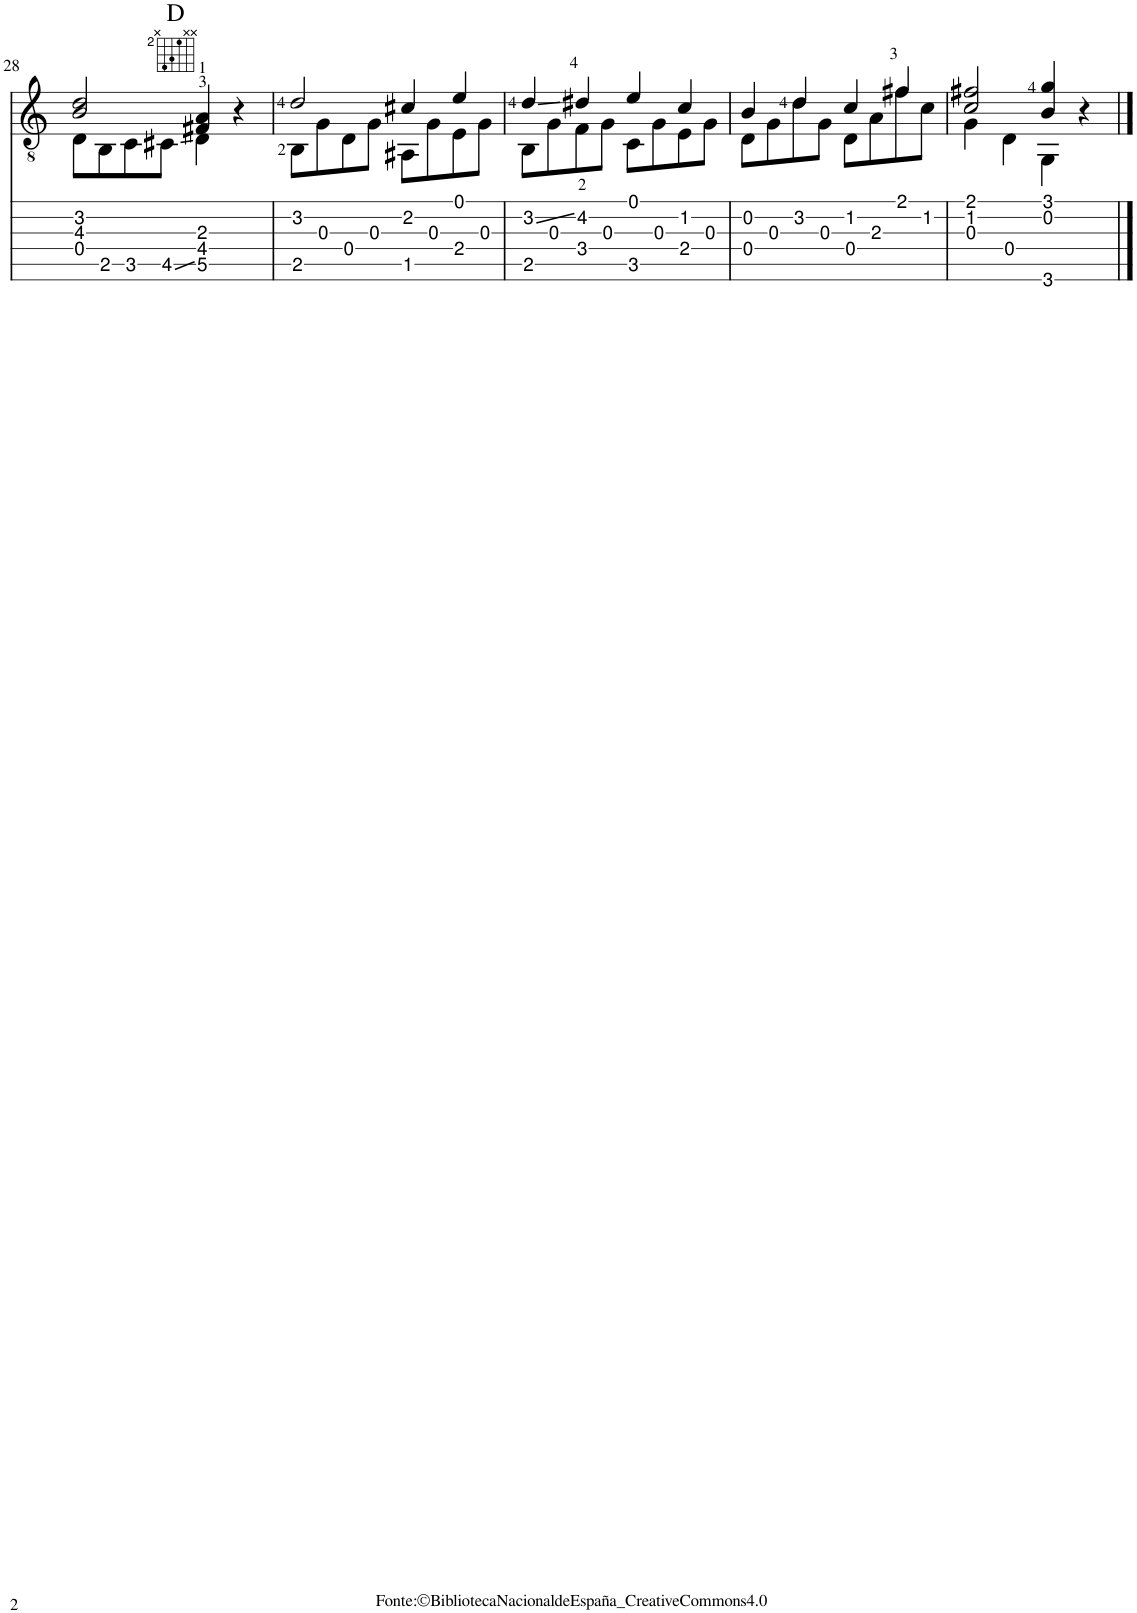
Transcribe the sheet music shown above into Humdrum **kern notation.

**kern	**kern	**harte
*part1	*part1	*part1
*staff2	*staff1	*
*I"Guitar	*	*
*I'Guit.	*	*
!!LO:PB:g=z
*	*clefGv2	*
*k[]	*k[]	*
*M4/4	*M4/4	*
*met(c)	*met(c)	*
=28	=28	=28
*^	*^	*
2B 2d	8DL	2B/ 2d/	8D\L	.
.	8BBJ	.	8BB\	.
.	8CL	.	8C\	.
.	8C#J	.	8C#X\J	.
4F# 4A	4D	4F#X/ 4A/	4D\	D:maj
4r	4ryy	4r	4ryy	.
=29	=29	=29	=29	=29
2d	8BBL	2d/	8BB\L	.
.	8GJ	.	8G\	.
.	8DL	.	8D\	.
.	8GJ	.	8G\J	.
4c#	8AA#L	4c#X/	8AA#X\L	.
.	8GJ	.	8G\	.
4e	8EL	4e/	8E\	.
.	8GJ	.	8G\J	.
=30	=30	=30	=30	=30
4d	8BBL	4d/	8BB\L	.
.	8GJ	.	8G\	.
4d#	8FL	4d#X/	8F\	.
.	8GJ	.	8G\J	.
4e	8CL	4e/	8C\L	.
.	8GJ	.	8G\	.
4c	8EL	4c/	8E\	.
.	8GJ	.	8G\J	.
=31	=31	=31	=31	=31
4B	8DL	4B/	8D\L	.
.	8GJ	.	8G\	.
4d	8dL	4d/	8d\	.
.	8GJ	.	8G\J	.
4c	8DL	4c/	8D\L	.
.	8AJ	.	8A\	.
4f#	8f#L	4f#X/	8f#\	.
.	8cJ	.	8c\J	.
=32	=32	=32	=32	=32
2c 2f#	4G	2c/ 2f#X/	4G\	.
.	4D	.	4D\	.
4B 4g	4GG	4B/ 4g/	4GG\	.
4r	4ryy	4r	4ryy	.
*v	*v	*	*	*
*	*v	*v	*
==	==	==
*-	*-	*-
